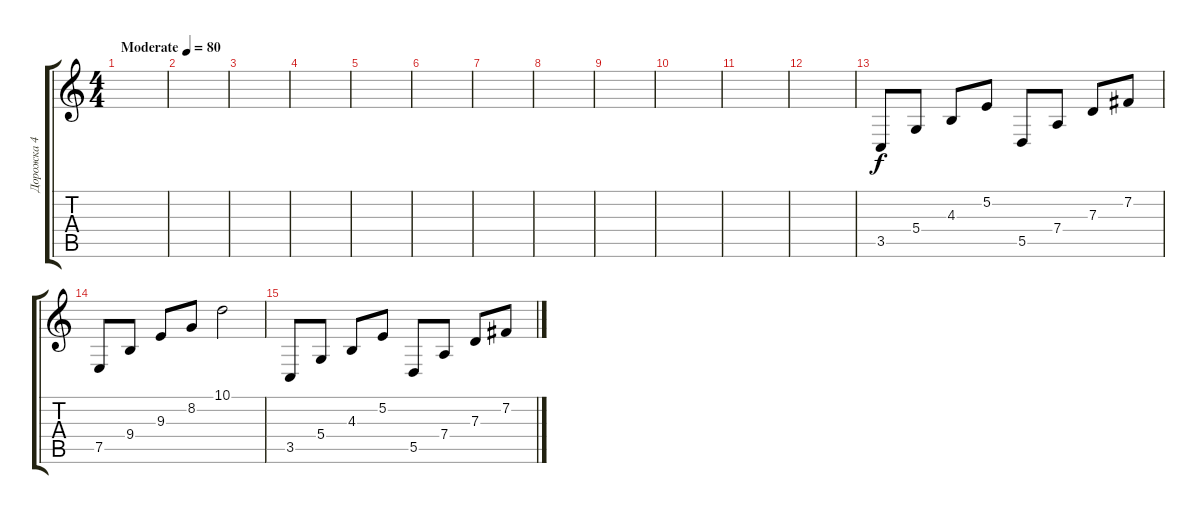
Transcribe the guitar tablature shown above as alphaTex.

\track ("Дорожка 4" "Дорожка 4") {instrument brightacousticpiano}
\staff {score tabs}
\tuning (E4 B3 G3 D3 A2 E2) {hide}
\ts (4 4)
\tempo (80 "Moderate")
\clef g2
\ks c
|
|
|
|
|
|
|
|
|
|
|
|
3.5.8 5.4.8 4.3.8 5.2.8 5.5.8 7.4.8 7.3.8 7.2.8 |
7.5.8 9.4.8 9.3.8 8.2.8 10.1.2 |
3.5.8 5.4.8 4.3.8 5.2.8 5.5.8 7.4.8 7.3.8 7.2.8
